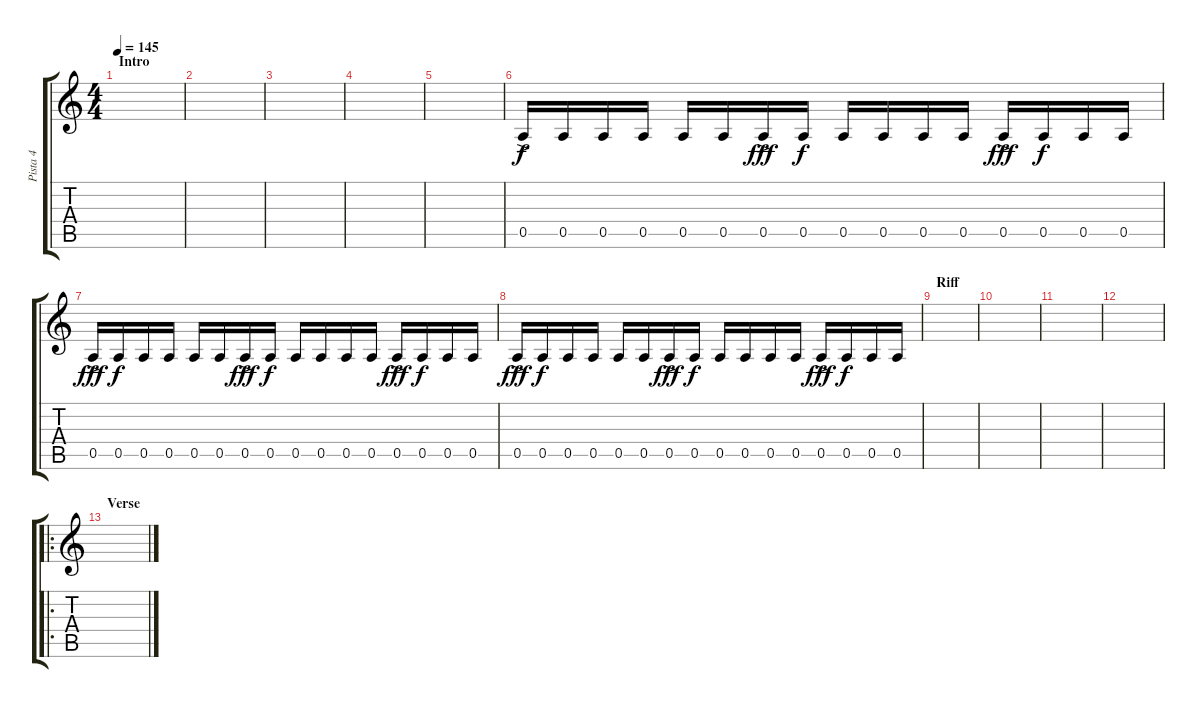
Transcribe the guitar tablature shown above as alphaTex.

\track ("Pista 4" "Pista 4") {instrument distortionguitar}
\staff {score tabs}
\tuning (E4 B3 G3 D3 A2 E2) {hide}
\ts (4 4)
\section ("" "Intro")
\tempo 145
\clef g2
\ks c
|
|
|
|
|
0.5{ac}.16 0.5.16{dy f} 0.5.16 0.5.16 0.5.16 0.5.16 0.5{ac}.16{dy fff} 0.5.16{dy f} 0.5.16 0.5.16 0.5.16 0.5.16 0.5{ac}.16{dy fff} 0.5.16{dy f} 0.5.16 0.5.16 |
0.5{ac}.16{dy fff} 0.5.16{dy f} 0.5.16 0.5.16 0.5.16 0.5.16 0.5{ac}.16{dy fff} 0.5.16{dy f} 0.5.16 0.5.16 0.5.16 0.5.16 0.5{ac}.16{dy fff} 0.5.16{dy f} 0.5.16 0.5.16 |
0.5{ac}.16{dy fff} 0.5.16{dy f} 0.5.16 0.5.16 0.5.16 0.5.16 0.5{ac}.16{dy fff} 0.5.16{dy f} 0.5.16 0.5.16 0.5.16 0.5.16 0.5{ac}.16{dy fff} 0.5.16{dy f} 0.5.16 0.5.16 |
\section ("" "Riff")
|
|
|
|
\ro
\section ("" "Verse ")
